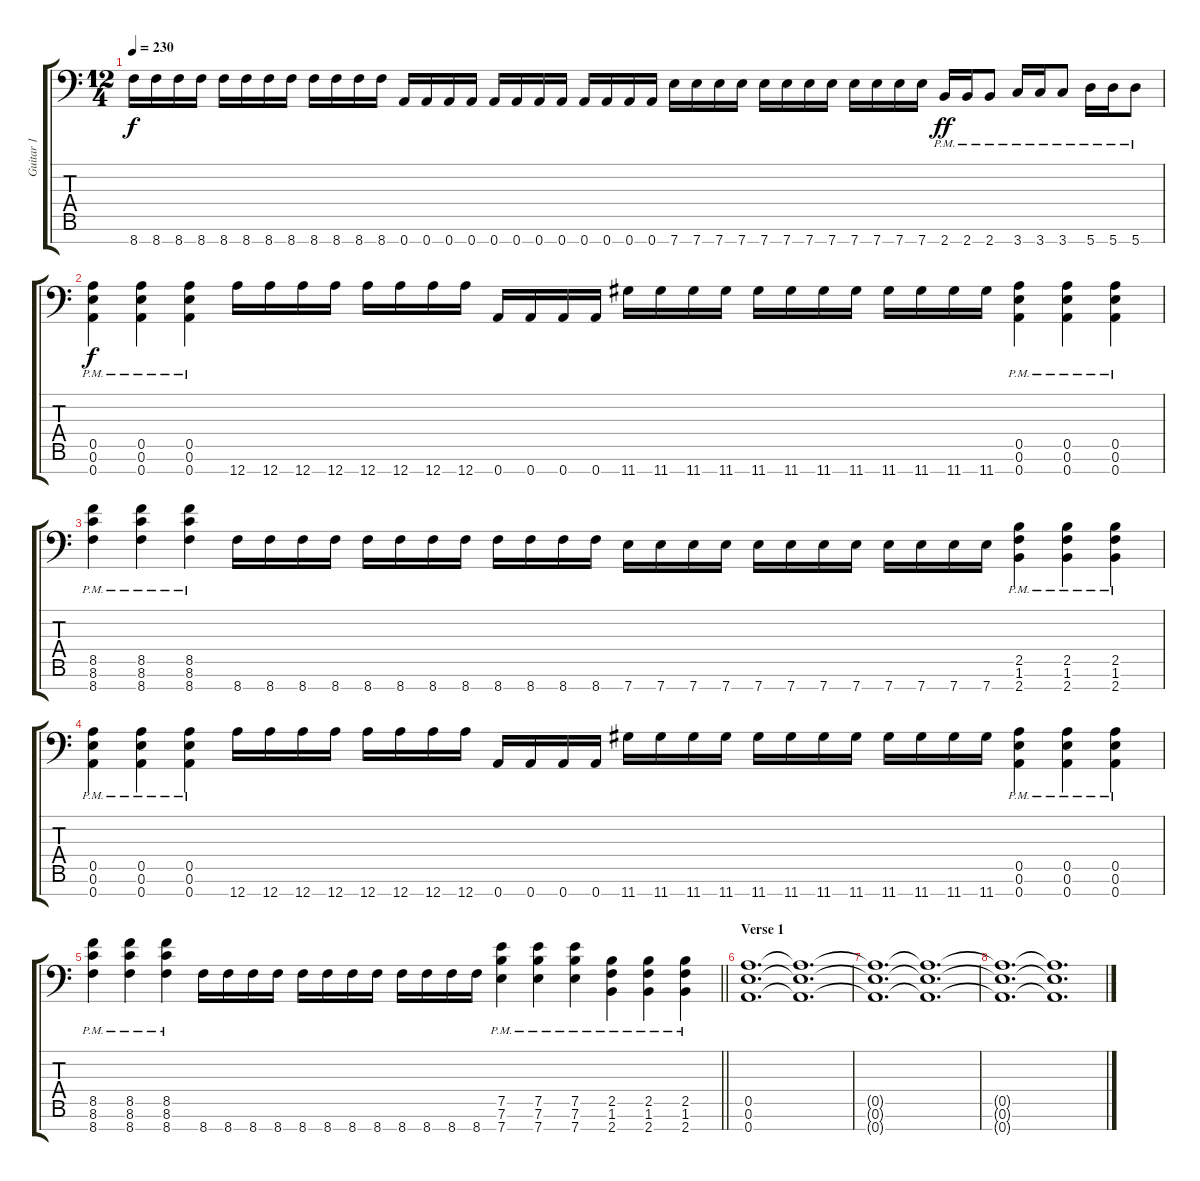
\track ("Guitar 1" "Guitar 1") {instrument distortionguitar}
\staff {score tabs}
\tuning (E4 B3 G3 D3 A2 E2 A1) {hide}
\ts (12 4)
\tempo 230
\clef f4
\ks c
8.7.16{dy f} 8.7.16 8.7.16 8.7.16 8.7.16 8.7.16 8.7.16 8.7.16 8.7.16 8.7.16 8.7.16 8.7.16 0.7.16 0.7.16 0.7.16 0.7.16 0.7.16 0.7.16 0.7.16 0.7.16 0.7.16 0.7.16 0.7.16 0.7.16 7.7.16 7.7.16 7.7.16 7.7.16 7.7.16 7.7.16 7.7.16 7.7.16 7.7.16 7.7.16 7.7.16 7.7.16 2.7{pm}.16{dy ff} 2.7{pm}.16 2.7{pm}.8 3.7{pm}.16 3.7{pm}.16 3.7{pm}.8 5.7{pm}.16 5.7{pm}.16 5.7{pm}.8 |
(0.5{pm} 0.6{pm} 0.7{pm}).4{dy f} (0.5{pm} 0.6{pm} 0.7{pm}).4 (0.5{pm} 0.6{pm} 0.7{pm}).4 12.7.16 12.7.16 12.7.16 12.7.16 12.7.16 12.7.16 12.7.16 12.7.16 0.7.16 0.7.16 0.7.16 0.7.16 11.7.16 11.7.16 11.7.16 11.7.16 11.7.16 11.7.16 11.7.16 11.7.16 11.7.16 11.7.16 11.7.16 11.7.16 (0.5{pm} 0.6{pm} 0.7{pm}).4 (0.5{pm} 0.6{pm} 0.7{pm}).4 (0.5{pm} 0.6{pm} 0.7{pm}).4 |
(8.5{pm} 8.6{pm} 8.7{pm}).4 (8.5{pm} 8.6{pm} 8.7{pm}).4 (8.5{pm} 8.6{pm} 8.7{pm}).4 8.7.16 8.7.16 8.7.16 8.7.16 8.7.16 8.7.16 8.7.16 8.7.16 8.7.16 8.7.16 8.7.16 8.7.16 7.7.16 7.7.16 7.7.16 7.7.16 7.7.16 7.7.16 7.7.16 7.7.16 7.7.16 7.7.16 7.7.16 7.7.16 (2.5{pm} 1.6{pm} 2.7{pm}).4 (2.5{pm} 1.6{pm} 2.7{pm}).4 (2.5{pm} 1.6{pm} 2.7{pm}).4 |
(0.5{pm} 0.6{pm} 0.7{pm}).4 (0.5{pm} 0.6{pm} 0.7{pm}).4 (0.5{pm} 0.6{pm} 0.7{pm}).4 12.7.16 12.7.16 12.7.16 12.7.16 12.7.16 12.7.16 12.7.16 12.7.16 0.7.16 0.7.16 0.7.16 0.7.16 11.7.16 11.7.16 11.7.16 11.7.16 11.7.16 11.7.16 11.7.16 11.7.16 11.7.16 11.7.16 11.7.16 11.7.16 (0.5{pm} 0.6{pm} 0.7{pm}).4 (0.5{pm} 0.6{pm} 0.7{pm}).4 (0.5{pm} 0.6{pm} 0.7{pm}).4 |
\barLineRight lightlight
(8.5{pm} 8.6{pm} 8.7{pm}).4 (8.5{pm} 8.6{pm} 8.7{pm}).4 (8.5{pm} 8.6{pm} 8.7{pm}).4 8.7.16 8.7.16 8.7.16 8.7.16 8.7.16 8.7.16 8.7.16 8.7.16 8.7.16 8.7.16 8.7.16 8.7.16 (7.5{pm} 7.6{pm} 7.7{pm}).4 (7.5{pm} 7.6{pm} 7.7{pm}).4 (7.5{pm} 7.6{pm} 7.7{pm}).4 (2.5{pm} 1.6{pm} 2.7{pm}).4 (2.5{pm} 1.6{pm} 2.7{pm}).4 (2.5{pm} 1.6{pm} 2.7{pm}).4 |
\section ("" "Verse 1")
(0.5 0.6 0.7).1{d volume 12} (0.5{t} 0.6{t} 0.7{t}).1{d} |
(0.5{t} 0.6{t} 0.7{t}).1{d} (0.5{t} 0.6{t} 0.7{t}).1{d} |
(0.5{t} 0.6{t} 0.7{t}).1{d volume 8} (0.5{t} 0.6{t} 0.7{t}).1{d}
